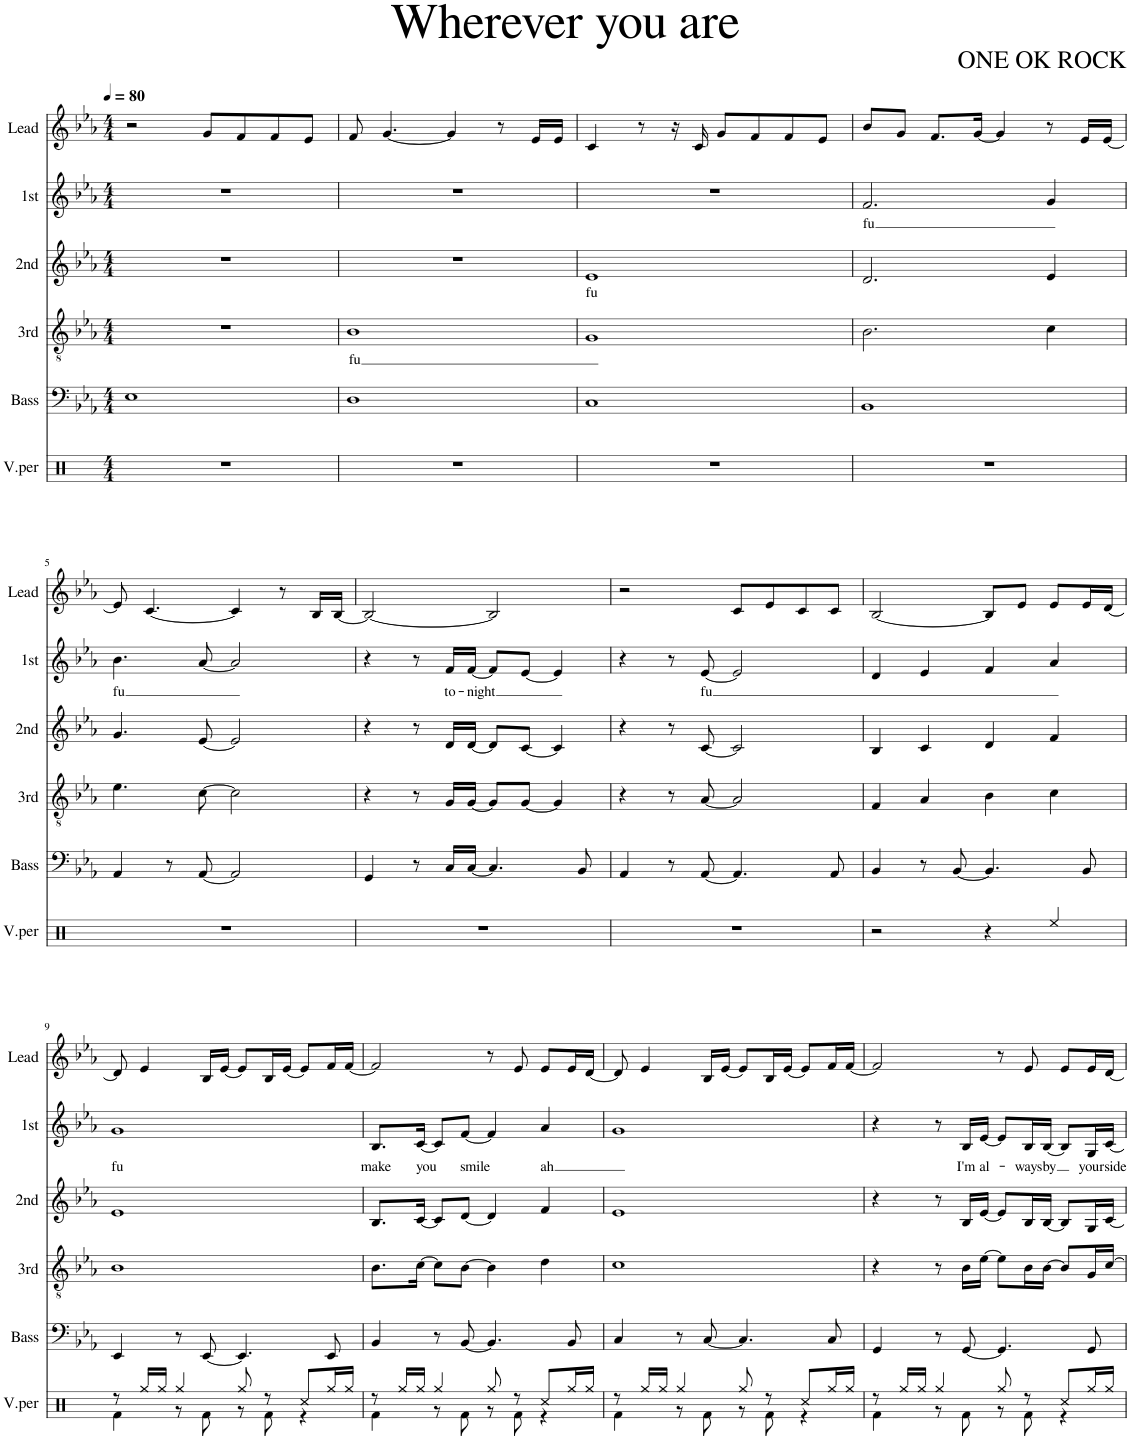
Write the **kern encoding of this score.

**kern	**kern	**kern	**text	**kern	**text	**kern	**text	**kern
*part6	*part5	*part4	*part4	*part3	*part3	*part2	*part2	*part1
*staff6	*staff5	*staff4	*staff4	*staff3	*staff3	*staff2	*staff2	*staff1
*I"V.per	*I"Bass	*I"3rd	*	*I"2nd	*	*I"1st	*	*I"Lead
*I'V.per	*I'Bass	*I'3rd	*	*I'2nd	*	*I'1st	*	*I'Lead
*clefX	*clefF4	*clefGv2	*	*clefG2	*	*clefG2	*	*clefG2
*k[]	*k[b-e-a-]	*k[b-e-a-]	*	*k[b-e-a-]	*	*k[b-e-a-]	*	*k[b-e-a-]
*M4/4	*M4/4	*M4/4	*	*M4/4	*	*M4/4	*	*M4/4
*MM80	*MM80	*MM80	*	*MM80	*	*MM80	*	*MM80
=1	=1	=1	=1	=1	=1	=1	=1	=1
1r	1E-	1r	.	1r	.	1r	.	2r
.	.	.	.	.	.	.	.	8g/L
.	.	.	.	.	.	.	.	8f/
.	.	.	.	.	.	.	.	8f/
.	.	.	.	.	.	.	.	8e-/J
=2	=2	=2	=2	=2	=2	=2	=2	=2
!	!	!	!LO:LY:b	!	!	!	!	!
1r	1D	1B-	fu	1r	.	1r	.	8f/
.	.	.	.	.	.	.	.	[4.g/
.	.	.	.	.	.	.	.	4g/]
.	.	.	.	.	.	.	.	8r
.	.	.	.	.	.	.	.	16e-/LL
.	.	.	.	.	.	.	.	16e-/JJ
=3	=3	=3	=3	=3	=3	=3	=3	=3
!	!	!	!	!	!LO:LY:b	!	!	!
1r	1C	1G	.	1e-	fu	1r	.	4c/
.	.	.	.	.	.	.	.	8r
.	.	.	.	.	.	.	.	16r
.	.	.	.	.	.	.	.	16c/
.	.	.	.	.	.	.	.	8g/L
.	.	.	.	.	.	.	.	8f/
.	.	.	.	.	.	.	.	8f/
.	.	.	.	.	.	.	.	8e-/J
=4	=4	=4	=4	=4	=4	=4	=4	=4
!	!	!	!	!	!	!	!LO:LY:b	!
1r	1BB-	2.B-\	.	2.d/	.	2.f/	fu	8b-/L
.	.	.	.	.	.	.	.	8g/J
.	.	.	.	.	.	.	.	8.f/L
.	.	.	.	.	.	.	.	[16g/Jk
.	.	.	.	.	.	.	.	4g/]
.	.	4c\	.	4e-/	.	4g/	.	8r
.	.	.	.	.	.	.	.	16e-/LL
.	.	.	.	.	.	.	.	[16e-/JJ
!!LO:LB:g=z
=5	=5	=5	=5	=5	=5	=5	=5	=5
!	!	!	!	!	!	!	!LO:LY:b	!
1r	4AA-/	4.e-\	.	4.g/	.	4.b-\	fu	8e-/]
.	.	.	.	.	.	.	.	[4.c/
.	8r	.	.	.	.	.	.	.
.	[8AA-/	[8c\	.	[8e-/	.	[8a-/	.	.
.	2AA-/]	2c\]	.	2e-/]	.	2a-/]	.	4c/]
.	.	.	.	.	.	.	.	8r
.	.	.	.	.	.	.	.	16B-/LL
.	.	.	.	.	.	.	.	[16B-/JJ
=6	=6	=6	=6	=6	=6	=6	=6	=6
1r	4GG/	4r	.	4r	.	4r	.	2B-/_
.	8r	8r	.	8r	.	8r	.	.
!	!	!	!	!	!	!	!LO:LY:b	!
.	16C/LL	16G/LL	.	16d/LL	.	16f/LL	to-	.
!	!	!	!	!	!	!	!LO:LY:b	!
.	[16C/JJ	[16G/JJ	.	[16d/JJ	.	[16f/JJ	-night	.
.	4.C/]	8G/L]	.	8d/L]	.	8f/L]	.	2B-/]
.	.	[8G/J	.	[8c/J	.	[8e-/J	.	.
.	.	4G/]	.	4c/]	.	4e-/]	.	.
.	8BB-/	.	.	.	.	.	.	.
=7	=7	=7	=7	=7	=7	=7	=7	=7
1r	4AA-/	4r	.	4r	.	4r	.	2r
.	8r	8r	.	8r	.	8r	.	.
!	!	!	!	!	!	!	!LO:LY:b	!
.	[8AA-/	[8A-/	.	[8c/	.	[8e-/	fu	.
.	4.AA-/]	2A-/]	.	2c/]	.	2e-/]	.	8c/L
.	.	.	.	.	.	.	.	8e-/
.	.	.	.	.	.	.	.	8c/
.	8AA-/	.	.	.	.	.	.	8c/J
=8	=8	=8	=8	=8	=8	=8	=8	=8
2r	4BB-/	4F/	.	4B-/	.	4d/	.	[2B-/
.	8r	4A-/	.	4c/	.	4e-/	.	.
.	[8BB-/	.	.	.	.	.	.	.
4r	4.BB-/]	4B-\	.	4d/	.	4f/	.	8B-/L]
.	.	.	.	.	.	.	.	8e-/J
4Ree/	.	4c\	.	4f/	.	4a-/	.	8e-/L
.	8BB-/	.	.	.	.	.	.	16e-/L
.	.	.	.	.	.	.	.	[16d/JJ
!!LO:LB:g=z
=9	=9	=9	=9	=9	=9	=9	=9	=9
*^	*	*	*	*	*	*	*	*
!	!	!	!	!	!	!	!	!LO:LY:b	!
8r	4Rf\	4EE-/	1B-	.	1e-	.	1g	fu	8d/]
16Rgg/LL	.	.	.	.	.	.	.	.	4e-/
16Rgg/JJ	.	.	.	.	.	.	.	.	.
4Rgg/	8r	8r	.	.	.	.	.	.	.
.	8Rf\	[8EE-/	.	.	.	.	.	.	16B-/LL
.	.	.	.	.	.	.	.	.	[16e-/JJ
8Rgg/	8r	4.EE-/]	.	.	.	.	.	.	8e-/L]
8r	8Rf\	.	.	.	.	.	.	.	16B-/L
.	.	.	.	.	.	.	.	.	[16e-/JJ
8Rcc/L	4r	.	.	.	.	.	.	.	8e-/L]
16Rgg/L	.	8EE-/	.	.	.	.	.	.	16f/L
16Rgg/JJ	.	.	.	.	.	.	.	.	[16f/JJ
=10	=10	=10	=10	=10	=10	=10	=10	=10	=10
!	!	!	!	!	!	!	!	!LO:LY:b	!
8r	4Rf\	4BB-/	8.B-\L	.	8.B-/L	.	8.B-/L	make	2f/]
16Rgg/LL	.	.	.	.	.	.	.	.	.
!	!	!	!	!	!	!	!	!LO:LY:b	!
16Rgg/JJ	.	.	[16c\Jk	.	[16c/Jk	.	[16c/Jk	you	.
4Rgg/	8r	8r	8c\L]	.	8c/L]	.	8c/L]	.	.
!	!	!	!	!	!	!	!	!LO:LY:b	!
.	8Rf\	[8BB-/	[8B-\J	.	[8d/J	.	[8f/J	smile	.
8Rgg/	8r	4.BB-/]	4B-\]	.	4d/]	.	4f/]	.	8r
8r	8Rf\	.	.	.	.	.	.	.	8e-/
!	!	!	!	!	!	!	!	!LO:LY:b	!
8Rcc/L	4r	.	4d\	.	4f/	.	4a-/	ah	8e-/L
16Rgg/L	.	8BB-/	.	.	.	.	.	.	16e-/L
16Rgg/JJ	.	.	.	.	.	.	.	.	[16d/JJ
=11	=11	=11	=11	=11	=11	=11	=11	=11	=11
8r	4Rf\	4C/	1c	.	1e-	.	1g	.	8d/]
16Rgg/LL	.	.	.	.	.	.	.	.	4e-/
16Rgg/JJ	.	.	.	.	.	.	.	.	.
4Rgg/	8r	8r	.	.	.	.	.	.	.
.	8Rf\	[8C/	.	.	.	.	.	.	16B-/LL
.	.	.	.	.	.	.	.	.	[16e-/JJ
8Rgg/	8r	4.C/]	.	.	.	.	.	.	8e-/L]
8r	8Rf\	.	.	.	.	.	.	.	16B-/L
.	.	.	.	.	.	.	.	.	[16e-/JJ
8Rcc/L	4r	.	.	.	.	.	.	.	8e-/L]
16Rgg/L	.	8C/	.	.	.	.	.	.	16f/L
16Rgg/JJ	.	.	.	.	.	.	.	.	[16f/JJ
=12	=12	=12	=12	=12	=12	=12	=12	=12	=12
8r	4Rf\	4GG/	4r	.	4r	.	4r	.	2f/]
16Rgg/LL	.	.	.	.	.	.	.	.	.
16Rgg/JJ	.	.	.	.	.	.	.	.	.
4Rgg/	8r	8r	8r	.	8r	.	8r	.	.
!	!	!	!	!	!	!	!	!LO:LY:b	!
.	8Rf\	[8GG/	16B-\LL	.	16B-/LL	.	16B-/LL	I'm	.
!	!	!	!	!	!	!	!	!LO:LY:b	!
.	.	.	[16e-\JJ	.	[16e-/JJ	.	[16e-/JJ	al-	.
8Rgg/	8r	4.GG/]	8e-\L]	.	8e-/L]	.	8e-/L]	.	8r
!	!	!	!	!	!	!	!	!LO:LY:b	!
8r	8Rf\	.	16B-\L	.	16B-/L	.	16B-/L	ways	8e-/
!	!	!	!	!	!	!	!	!LO:LY:b	!
.	.	.	[16B-\JJ	.	[16B-/JJ	.	[16B-/JJ	by	.
8Rcc/L	4r	.	8B-/L]	.	8B-/L]	.	8B-/L]	.	8e-/L
!	!	!	!	!	!	!	!	!LO:LY:b	!
16Rgg/L	.	8GG/	16G/L	.	16G/L	.	16G/L	your	16e-/L
!	!	!	!	!	!	!	!	!LO:LY:b	!
16Rgg/JJ	.	.	[16c/JJ	.	[16c/JJ	.	[16c/JJ	side	[16d/JJ
*v	*v	*	*	*	*	*	*	*	*
=	=	=	=	=	=	=	=	=
*-	*-	*-	*-	*-	*-	*-	*-	*-
